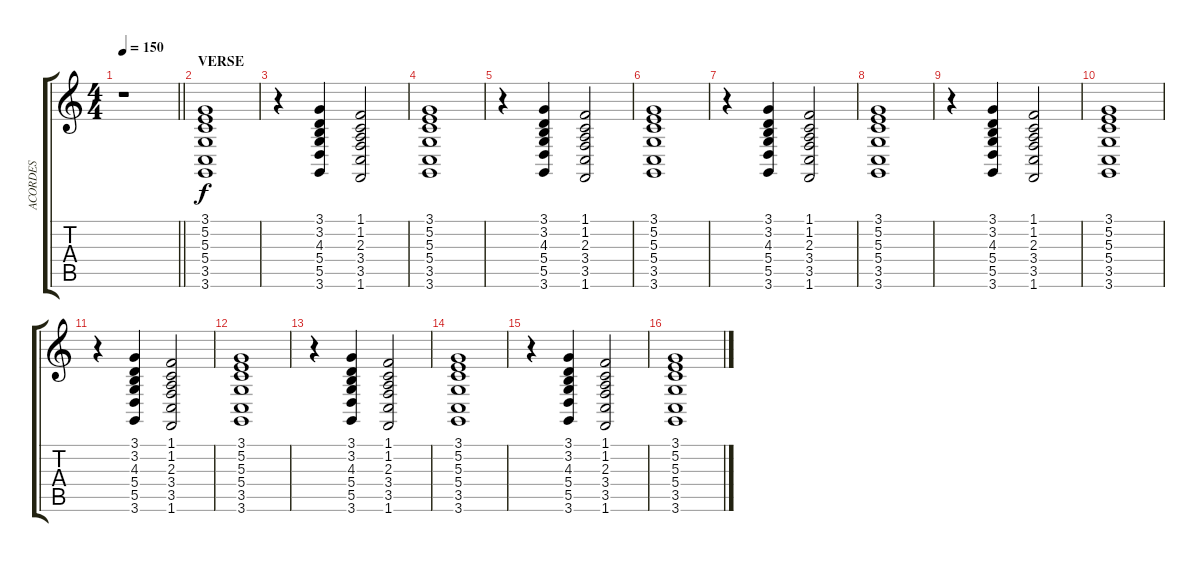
\track ("ACORDES" "ACORDES") {instrument stringensemble1}
\staff {score tabs}
\tuning (E4 B3 G3 D3 A2 E2) {hide}
\ts (4 4)
\tempo 150
\clef g2
\barLineRight lightlight
\ks c
r.1{dy f} |
\section ("" "VERSE")
(3.1 5.2 5.3 5.4 3.5 3.6).1 |
r.4 (3.1 3.2 4.3 5.4 5.5 3.6).4 (1.1 1.2 2.3 3.4 3.5 1.6).2 |
(3.1 5.2 5.3 5.4 3.5 3.6).1 |
r.4 (3.1 3.2 4.3 5.4 5.5 3.6).4 (1.1 1.2 2.3 3.4 3.5 1.6).2 |
(3.1 5.2 5.3 5.4 3.5 3.6).1 |
r.4 (3.1 3.2 4.3 5.4 5.5 3.6).4 (1.1 1.2 2.3 3.4 3.5 1.6).2 |
(3.1 5.2 5.3 5.4 3.5 3.6).1 |
r.4 (3.1 3.2 4.3 5.4 5.5 3.6).4 (1.1 1.2 2.3 3.4 3.5 1.6).2 |
(3.1 5.2 5.3 5.4 3.5 3.6).1 |
r.4 (3.1 3.2 4.3 5.4 5.5 3.6).4 (1.1 1.2 2.3 3.4 3.5 1.6).2 |
(3.1 5.2 5.3 5.4 3.5 3.6).1 |
r.4 (3.1 3.2 4.3 5.4 5.5 3.6).4 (1.1 1.2 2.3 3.4 3.5 1.6).2 |
(3.1 5.2 5.3 5.4 3.5 3.6).1 |
r.4 (3.1 3.2 4.3 5.4 5.5 3.6).4 (1.1 1.2 2.3 3.4 3.5 1.6).2 |
(3.1 5.2 5.3 5.4 3.5 3.6).1
